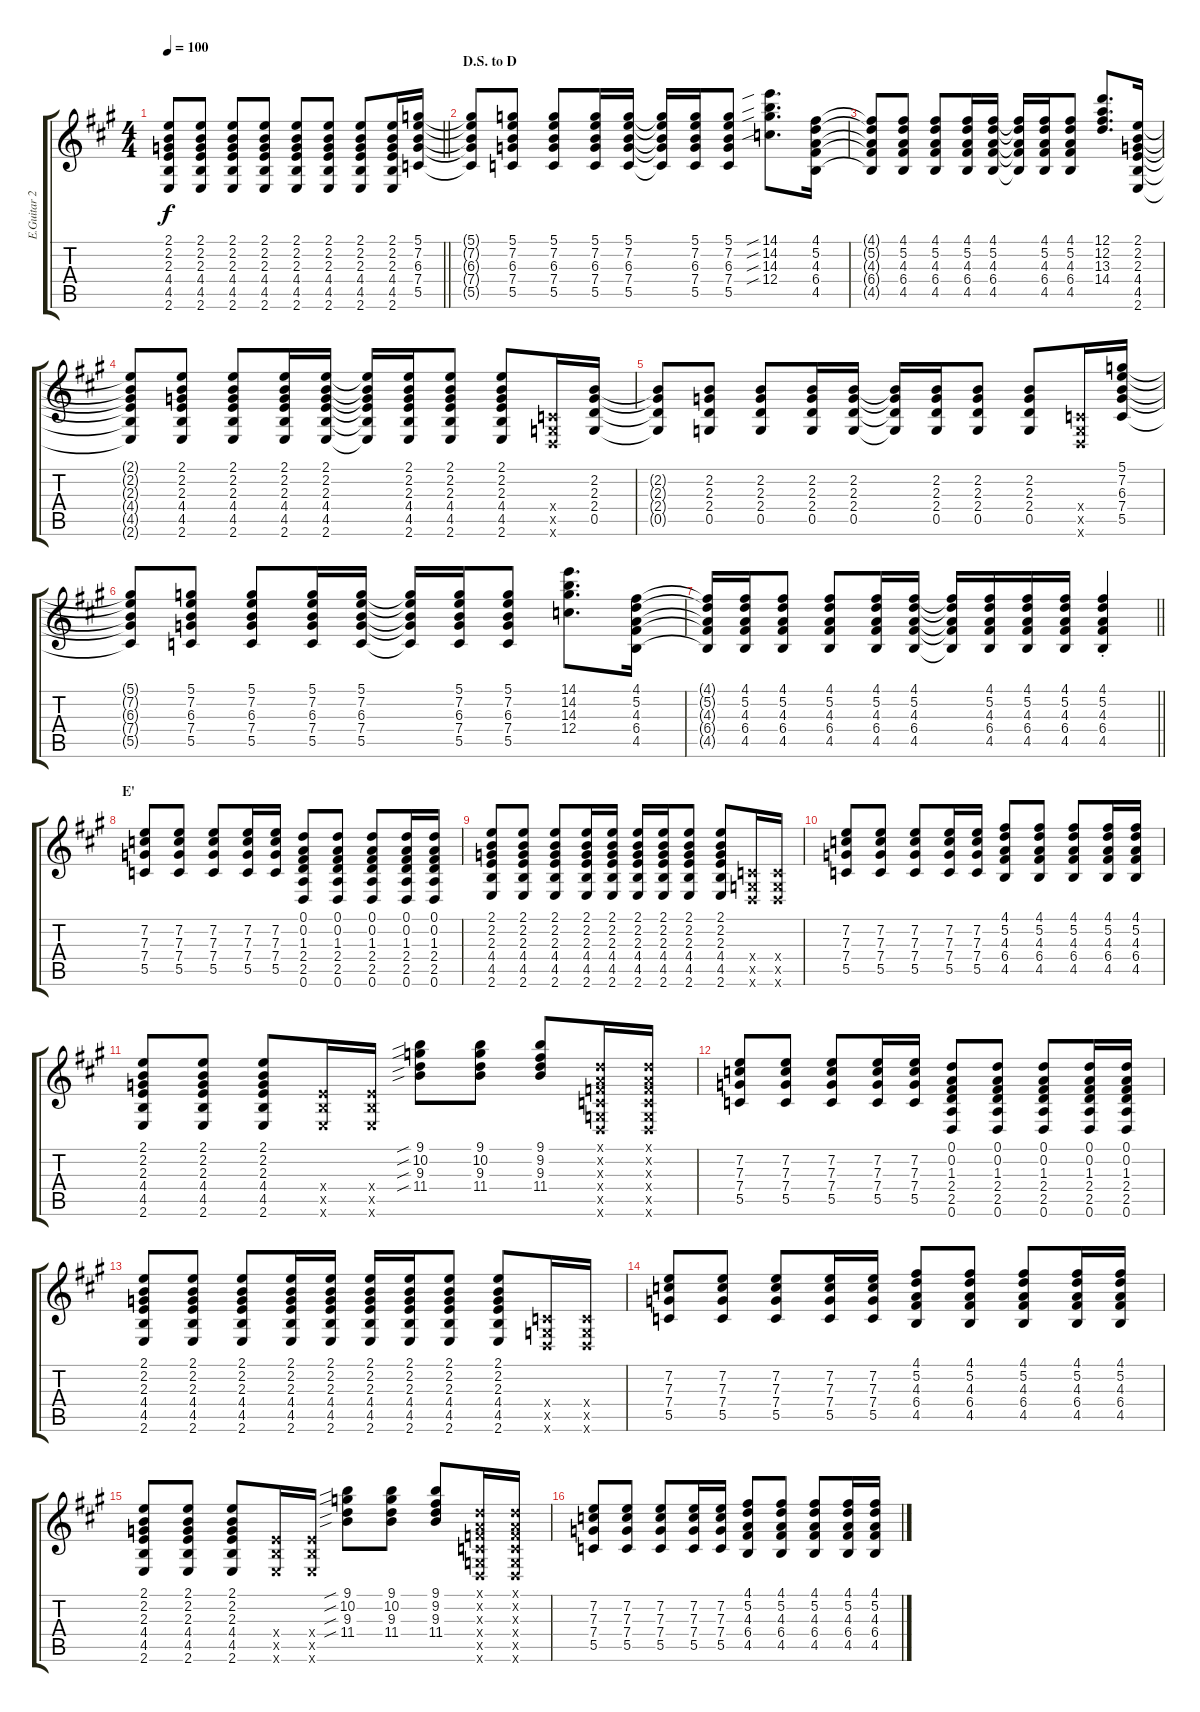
\track ("E.Guitar 2 Uruha" "E.Guitar 2") {instrument overdrivenguitar}
\staff {score tabs}
\tuning (D4 A3 F3 C3 G2 D2) {hide}
\ts (4 4)
\tempo 100
\clef g2
\barLineRight lightlight
\ks a
(2.1 2.2 2.3 4.4 4.5 2.6).8{dy f} (2.1 2.2 2.3 4.4 4.5 2.6).8 (2.1 2.2 2.3 4.4 4.5 2.6).8 (2.1 2.2 2.3 4.4 4.5 2.6).8 (2.1 2.2 2.3 4.4 4.5 2.6).8 (2.1 2.2 2.3 4.4 4.5 2.6).8 (2.1 2.2 2.3 4.4 4.5 2.6).8 (2.1 2.2 2.3 4.4 4.5 2.6).16 (5.1 7.2 6.3 7.4 5.5).16 |
\section ("" "D.S. to D")
(5.1{t} 7.2{t} 6.3{t} 7.4{t} 5.5{t}).8 (5.1 7.2 6.3 7.4 5.5).8 (5.1 7.2 6.3 7.4 5.5).8 (5.1 7.2 6.3 7.4 5.5).16 (5.1 7.2 6.3 7.4 5.5).16 (5.1{t} 7.2{t} 6.3{t} 7.4{t} 5.5{t}).16 (5.1 7.2 6.3 7.4 5.5).16 (5.1 7.2 6.3 7.4 5.5).8 (14.1{sib} 14.2{sib} 14.3{sib} 12.4{sib}).8{d} (4.1 5.2 4.3 6.4 4.5).16 |
(4.1{t} 5.2{t} 4.3{t} 6.4{t} 4.5{t}).8 (4.1 5.2 4.3 6.4 4.5).8 (4.1 5.2 4.3 6.4 4.5).8 (4.1 5.2 4.3 6.4 4.5).16 (4.1 5.2 4.3 6.4 4.5).16 (4.1{t} 5.2{t} 4.3{t} 6.4{t} 4.5{t}).16 (4.1 5.2 4.3 6.4 4.5).16 (4.1 5.2 4.3 6.4 4.5).8 (12.1 12.2 13.3 14.4).8{d} (2.1 2.2 2.3 4.4 4.5 2.6).16 |
(2.1{t} 2.2{t} 2.3{t} 4.4{t} 4.5{t} 2.6{t}).8 (2.1 2.2 2.3 4.4 4.5 2.6).8 (2.1 2.2 2.3 4.4 4.5 2.6).8 (2.1 2.2 2.3 4.4 4.5 2.6).16 (2.1 2.2 2.3 4.4 4.5 2.6).16 (2.1{t} 2.2{t} 2.3{t} 4.4{t} 4.5{t} 2.6{t}).16 (2.1 2.2 2.3 4.4 4.5 2.6).16 (2.1 2.2 2.3 4.4 4.5 2.6).8 (2.1 2.2 2.3 4.4 4.5 2.6).8 (0.4{x} 0.5{x} 0.6{x}).16 (2.2 2.3 2.4 0.5).16 |
(2.2{t} 2.3{t} 2.4{t} 0.5{t}).8 (2.2 2.3 2.4 0.5).8 (2.2 2.3 2.4 0.5).8 (2.2 2.3 2.4 0.5).16 (2.2 2.3 2.4 0.5).16 (2.2{t} 2.3{t} 2.4{t} 0.5{t}).16 (2.2 2.3 2.4 0.5).16 (2.2 2.3 2.4 0.5).8 (2.2 2.3 2.4 0.5).8 (0.4{x} 0.5{x} 0.6{x}).16 (5.1 7.2 6.3 7.4 5.5).16 |
(5.1{t} 7.2{t} 6.3{t} 7.4{t} 5.5{t}).8 (5.1 7.2 6.3 7.4 5.5).8 (5.1 7.2 6.3 7.4 5.5).8 (5.1 7.2 6.3 7.4 5.5).16 (5.1 7.2 6.3 7.4 5.5).16 (5.1{t} 7.2{t} 6.3{t} 7.4{t} 5.5{t}).16 (5.1 7.2 6.3 7.4 5.5).16 (5.1 7.2 6.3 7.4 5.5).8 (14.1 14.2 14.3 12.4).8{d} (4.1 5.2 4.3 6.4 4.5).16 |
\barLineRight lightlight
(4.1{t} 5.2{t} 4.3{t} 6.4{t} 4.5{t}).16 (4.1 5.2 4.3 6.4 4.5).16 (4.1 5.2 4.3 6.4 4.5).8 (4.1 5.2 4.3 6.4 4.5).8 (4.1 5.2 4.3 6.4 4.5).16 (4.1 5.2 4.3 6.4 4.5).16 (4.1{t} 5.2{t} 4.3{t} 6.4{t} 4.5{t}).16 (4.1 5.2 4.3 6.4 4.5).16 (4.1 5.2 4.3 6.4 4.5).16 (4.1 5.2 4.3 6.4 4.5).16 (4.1{st} 5.2{st} 4.3{st} 6.4{st} 4.5{st}).4 |
\section ("" "E'")
(7.2 7.3 7.4 5.5).8 (7.2 7.3 7.4 5.5).8 (7.2 7.3 7.4 5.5).8 (7.2 7.3 7.4 5.5).16 (7.2 7.3 7.4 5.5).16 (0.1 0.2 1.3 2.4 2.5 0.6).8 (0.1 0.2 1.3 2.4 2.5 0.6).8 (0.1 0.2 1.3 2.4 2.5 0.6).8 (0.1 0.2 1.3 2.4 2.5 0.6).16 (0.1 0.2 1.3 2.4 2.5 0.6).16 |
(2.1 2.2 2.3 4.4 4.5 2.6).8 (2.1 2.2 2.3 4.4 4.5 2.6).8 (2.1 2.2 2.3 4.4 4.5 2.6).8 (2.1 2.2 2.3 4.4 4.5 2.6).16 (2.1 2.2 2.3 4.4 4.5 2.6).16 (2.1 2.2 2.3 4.4 4.5 2.6).16 (2.1 2.2 2.3 4.4 4.5 2.6).16 (2.1 2.2 2.3 4.4 4.5 2.6).8 (2.1 2.2 2.3 4.4 4.5 2.6).8 (0.4{x} 0.5{x} 0.6{x}).16 (0.4{x} 0.5{x} 0.6{x}).16 |
(7.2 7.3 7.4 5.5).8 (7.2 7.3 7.4 5.5).8 (7.2 7.3 7.4 5.5).8 (7.2 7.3 7.4 5.5).16 (7.2 7.3 7.4 5.5).16 (4.1 5.2 4.3 6.4 4.5).8 (4.1 5.2 4.3 6.4 4.5).8 (4.1 5.2 4.3 6.4 4.5).8 (4.1 5.2 4.3 6.4 4.5).16 (4.1 5.2 4.3 6.4 4.5).16 |
(2.1 2.2 2.3 4.4 4.5 2.6).8 (2.1 2.2 2.3 4.4 4.5 2.6).8 (2.1 2.2 2.3 4.4 4.5 2.6).8 (4.4{x} 4.5{x} 2.6{x}).16 (4.4{x} 4.5{x} 2.6{x}).16 (9.1{sib} 10.2{sib} 9.3{sib} 11.4{sib}).8 (9.1 10.2 9.3 11.4).8 (9.1 9.2 9.3 11.4).8 (0.1{x} 0.2{x} 0.3{x} 0.4{x} 0.5{x} 0.6{x}).16 (0.1{x} 0.2{x} 0.3{x} 0.4{x} 0.5{x} 0.6{x}).16 |
(7.2 7.3 7.4 5.5).8 (7.2 7.3 7.4 5.5).8 (7.2 7.3 7.4 5.5).8 (7.2 7.3 7.4 5.5).16 (7.2 7.3 7.4 5.5).16 (0.1 0.2 1.3 2.4 2.5 0.6).8 (0.1 0.2 1.3 2.4 2.5 0.6).8 (0.1 0.2 1.3 2.4 2.5 0.6).8 (0.1 0.2 1.3 2.4 2.5 0.6).16 (0.1 0.2 1.3 2.4 2.5 0.6).16 |
(2.1 2.2 2.3 4.4 4.5 2.6).8 (2.1 2.2 2.3 4.4 4.5 2.6).8 (2.1 2.2 2.3 4.4 4.5 2.6).8 (2.1 2.2 2.3 4.4 4.5 2.6).16 (2.1 2.2 2.3 4.4 4.5 2.6).16 (2.1 2.2 2.3 4.4 4.5 2.6).16 (2.1 2.2 2.3 4.4 4.5 2.6).16 (2.1 2.2 2.3 4.4 4.5 2.6).8 (2.1 2.2 2.3 4.4 4.5 2.6).8 (0.4{x} 0.5{x} 0.6{x}).16 (0.4{x} 0.5{x} 0.6{x}).16 |
(7.2 7.3 7.4 5.5).8 (7.2 7.3 7.4 5.5).8 (7.2 7.3 7.4 5.5).8 (7.2 7.3 7.4 5.5).16 (7.2 7.3 7.4 5.5).16 (4.1 5.2 4.3 6.4 4.5).8 (4.1 5.2 4.3 6.4 4.5).8 (4.1 5.2 4.3 6.4 4.5).8 (4.1 5.2 4.3 6.4 4.5).16 (4.1 5.2 4.3 6.4 4.5).16 |
(2.1 2.2 2.3 4.4 4.5 2.6).8 (2.1 2.2 2.3 4.4 4.5 2.6).8 (2.1 2.2 2.3 4.4 4.5 2.6).8 (4.4{x} 4.5{x} 2.6{x}).16 (4.4{x} 4.5{x} 2.6{x}).16 (9.1{sib} 10.2{sib} 9.3{sib} 11.4{sib}).8 (9.1 10.2 9.3 11.4).8 (9.1 9.2 9.3 11.4).8 (0.1{x} 0.2{x} 0.3{x} 0.4{x} 0.5{x} 0.6{x}).16 (0.1{x} 0.2{x} 0.3{x} 0.4{x} 0.5{x} 0.6{x}).16 |
(7.2 7.3 7.4 5.5).8 (7.2 7.3 7.4 5.5).8 (7.2 7.3 7.4 5.5).8 (7.2 7.3 7.4 5.5).16 (7.2 7.3 7.4 5.5).16 (4.1 5.2 4.3 6.4 4.5).8 (4.1 5.2 4.3 6.4 4.5).8 (4.1 5.2 4.3 6.4 4.5).8 (4.1 5.2 4.3 6.4 4.5).16 (4.1 5.2 4.3 6.4 4.5).16
